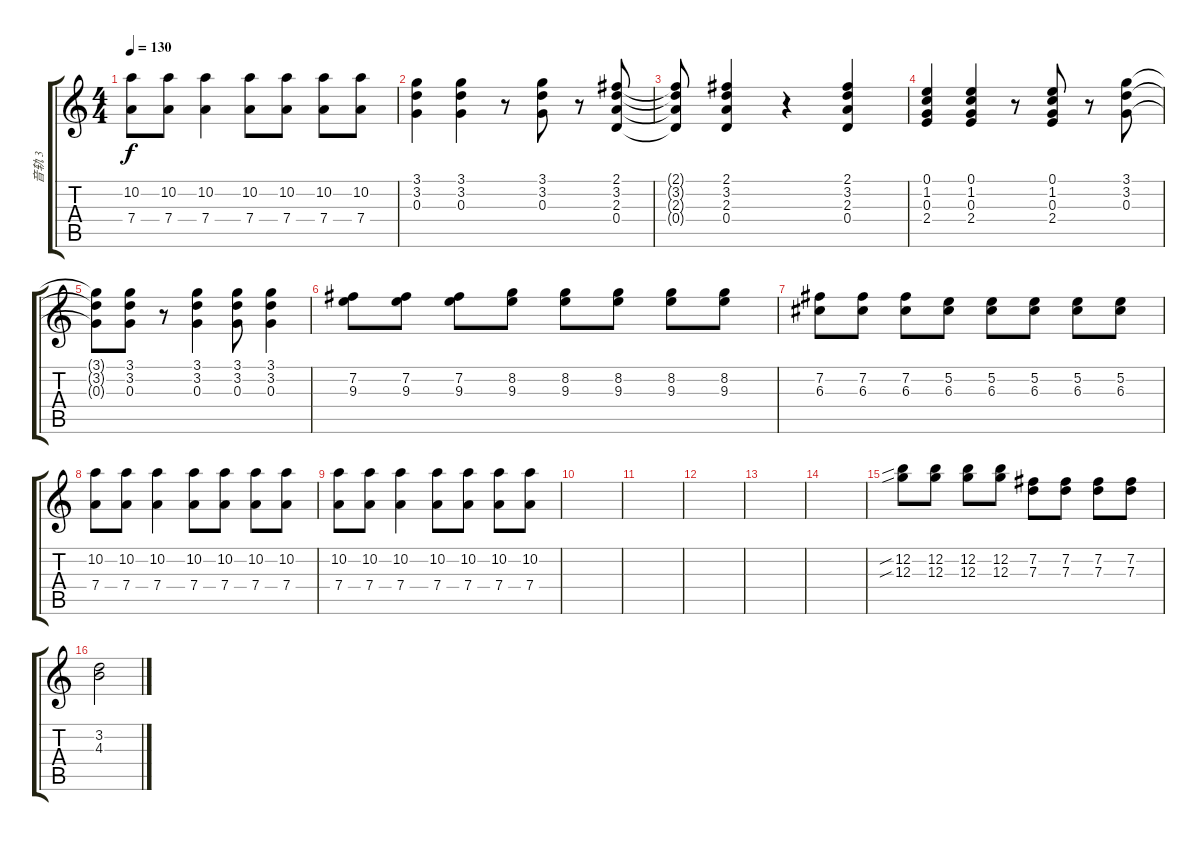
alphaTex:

\track ("音轨 3" "音轨 3") {instrument overdrivenguitar}
\staff {score tabs}
\tuning (E4 B3 G3 D3 A2 E2) {hide}
\ts (4 4)
\tempo 130
\clef g2
\ks c
(10.2 7.4).8{dy f} (10.2 7.4).8 (10.2 7.4).4 (10.2 7.4).8 (10.2 7.4).8 (10.2 7.4).8 (10.2 7.4).8 |
(3.1 3.2 0.3).4 (3.1 3.2 0.3).4 r.8 (3.1 3.2 0.3).8 r.8 (2.1 3.2 2.3 0.4).8 |
(2.1{t} 3.2{t} 2.3{t} 0.4{t}).8 (2.1 3.2 2.3 0.4).4 r.4 (2.1 3.2 2.3 0.4).4 |
(0.1 1.2 0.3 2.4).4 (0.1 1.2 0.3 2.4).4 r.8 (0.1 1.2 0.3 2.4).8 r.8 (3.1 3.2 0.3).8 |
(3.1{t} 3.2{t} 0.3{t}).8 (3.1 3.2 0.3).8 r.8 (3.1 3.2 0.3).4 (3.1 3.2 0.3).8 (3.1 3.2 0.3).4 |
(7.2 9.3).8{txt ""} (7.2 9.3).8 (7.2 9.3).8 (8.2 9.3).8 (8.2 9.3).8 (8.2 9.3).8 (8.2 9.3).8 (8.2 9.3).8 |
(7.2 6.3).8 (7.2 6.3).8 (7.2 6.3).8 (5.2 6.3).8 (5.2 6.3).8 (5.2 6.3).8 (5.2 6.3).8 (5.2 6.3).8 |
(10.2 7.4).8 (10.2 7.4).8 (10.2 7.4).4 (10.2 7.4).8 (10.2 7.4).8 (10.2 7.4).8 (10.2 7.4).8 |
(10.2 7.4).8 (10.2 7.4).8 (10.2 7.4).4 (10.2 7.4).8 (10.2 7.4).8 (10.2 7.4).8 (10.2 7.4).8 |
|
|
|
|
|
(12.2{sib} 12.3{sib}).8 (12.2 12.3).8 (12.2 12.3).8 (12.2 12.3).8 (7.2 7.3).8 (7.2 7.3).8 (7.2 7.3).8 (7.2 7.3).8 |
(3.2 4.3).2
